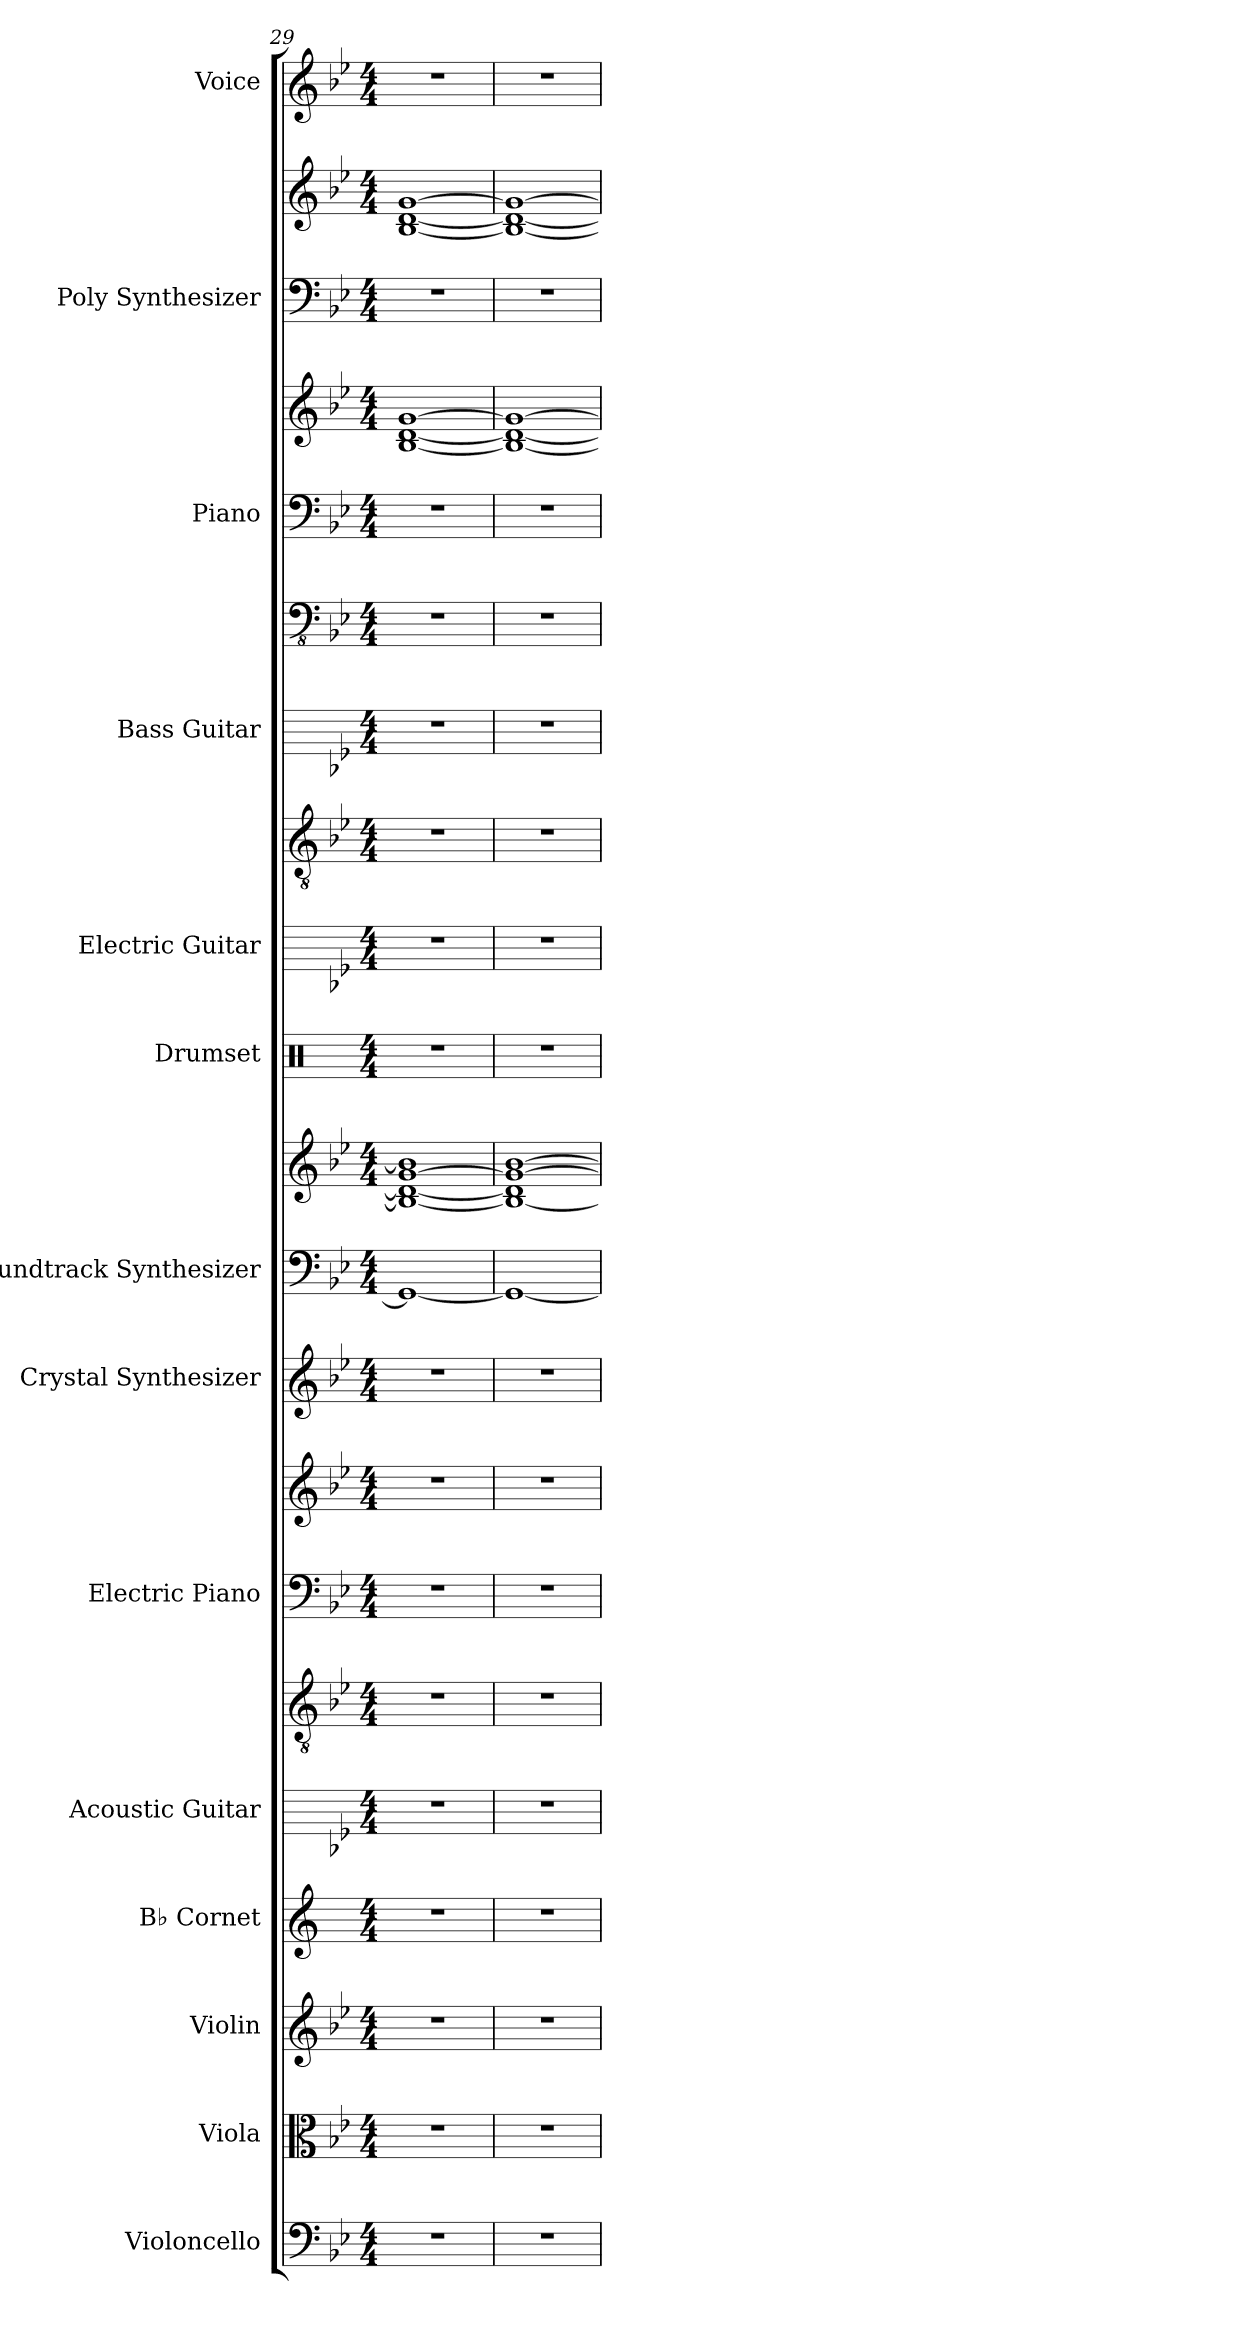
**kern	**kern	**kern	**kern	**kern	**kern	**kern	**kern	**kern	**kern	**kern	**kern	**kern	**kern	**kern	**kern	**kern	**kern	**kern	**kern	**kern
*part14	*part13	*part12	*part11	*part10	*part10	*part9	*part9	*part8	*part7	*part7	*part6	*part5	*part5	*part4	*part4	*part3	*part3	*part2	*part2	*part1
*staff21	*staff20	*staff19	*staff18	*staff17	*staff16	*staff15	*staff14	*staff13	*staff12	*staff11	*staff10	*staff9	*staff8	*staff7	*staff6	*staff5	*staff4	*staff3	*staff2	*staff1
*I"Violoncello	*I"Viola	*I"Violin	*I"B♭ Cornet	*I"Acoustic Guitar	*	*I"Electric Piano	*	*I"Crystal Synthesizer	*I"Soundtrack Synthesizer	*	*I"Drumset	*I"Electric Guitar	*	*I"Bass Guitar	*	*I"Piano	*	*I"Poly Synthesizer	*	*I"Voice
*I'Vc.	*I'Vla.	*I'Vln.	*I'B♭ Cnt.	*I'Guit.	*	*I'El. Pno.	*	*I'Synth.	*I'Synth.	*	*I'Drs.	*I'El. Guit.	*	*I'B. Guit.	*	*I'Pno.	*	*I'Synth.	*	*I'Vo.
*clefF4	*clefC3	*clefG2	*clefG2	*	*clefGv2	*clefF4	*clefG2	*clefG2	*clefF4	*clefG2	*clefX	*	*clefGv2	*	*clefFv4	*clefF4	*clefG2	*clefF4	*clefG2	*clefG2
*	*	*	*ITrd1c2	*	*	*	*	*	*	*	*	*	*	*	*	*	*	*	*	*
*k[b-e-]	*k[b-e-]	*k[b-e-]	*k[b-e-]	*k[b-e-]	*k[b-e-]	*k[b-e-]	*k[b-e-]	*k[b-e-]	*k[b-e-]	*k[b-e-]	*k[]	*k[b-e-]	*k[b-e-]	*k[b-e-]	*k[b-e-]	*k[b-e-]	*k[b-e-]	*k[b-e-]	*k[b-e-]	*k[b-e-]
*M4/4	*M4/4	*M4/4	*M4/4	*M4/4	*M4/4	*M4/4	*M4/4	*M4/4	*M4/4	*M4/4	*M4/4	*M4/4	*M4/4	*M4/4	*M4/4	*M4/4	*M4/4	*M4/4	*M4/4	*M4/4
=29	=29	=29	=29	=29	=29	=29	=29	=29	=29	=29	=29	=29	=29	=29	=29	=29	=29	=29	=29	=29
1r	1r	1r	1r	1r	1r	1r	1r	1r	1GG_	1B-_ 1d_ [1g 1b-]	1r	1r	1r	1r	1r	1r	[1B- [1d [1g	1r	[1B- [1d [1g	1r
=30	=30	=30	=30	=30	=30	=30	=30	=30	=30	=30	=30	=30	=30	=30	=30	=30	=30	=30	=30	=30
1r	1r	1r	1r	1r	1r	1r	1r	1r	1GG_	1B-_ 1d] 1g_ [1b-	1r	1r	1r	1r	1r	1r	1B-_ 1d_ 1g_	1r	1B-_ 1d_ 1g_	1r
=	=	=	=	=	=	=	=	=	=	=	=	=	=	=	=	=	=	=	=	=
*-	*-	*-	*-	*-	*-	*-	*-	*-	*-	*-	*-	*-	*-	*-	*-	*-	*-	*-	*-	*-
